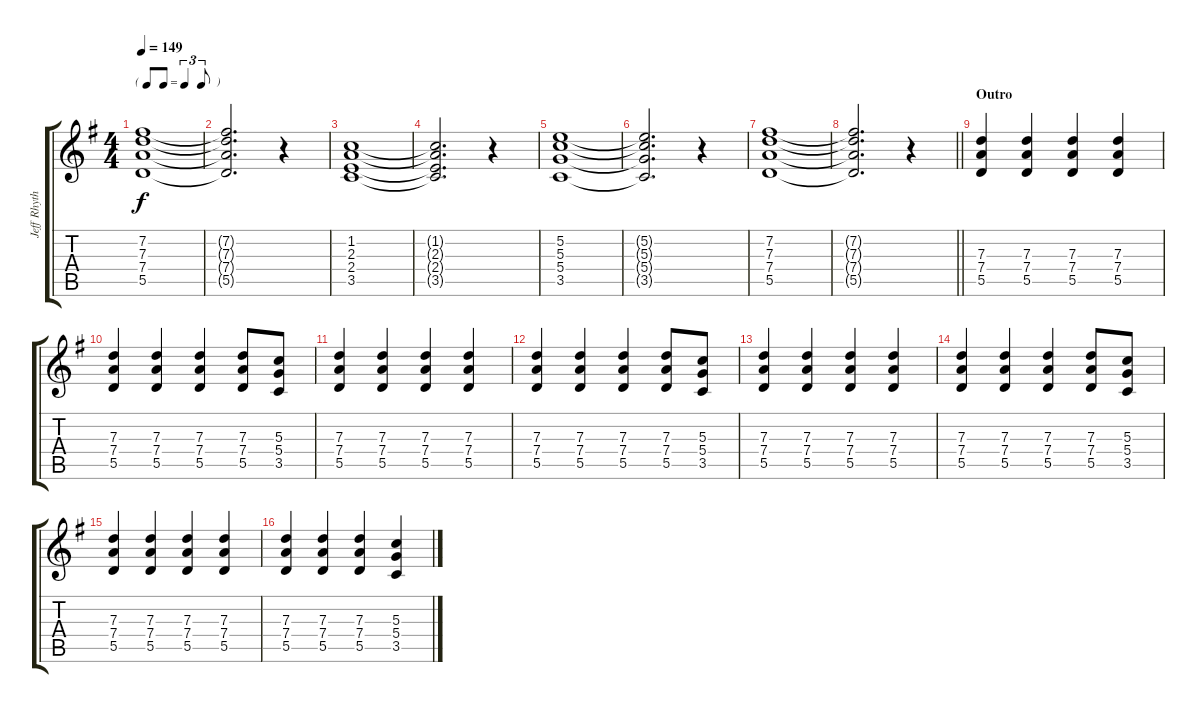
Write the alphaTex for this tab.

\track ("Jeff Rhythm" "Jeff Rhyth") {instrument distortionguitar}
\staff {score tabs}
\tuning (E4 B3 G3 D3 A2 D2) {hide}
\ts (4 4)
\tf triplet8th
\tempo 149
\clef g2
\ks g
(7.2 7.3 7.4 5.5).1{dy f instrument distortionguitar} |
(7.2{t} 7.3{t} 7.4{t} 5.5{t}).2{d} r.4 |
(1.2 2.3 2.4 3.5).1 |
(1.2{t} 2.3{t} 2.4{t} 3.5{t}).2{d} r.4 |
(5.2 5.3 5.4 3.5).1 |
(5.2{t} 5.3{t} 5.4{t} 3.5{t}).2{d} r.4 |
(7.2 7.3 7.4 5.5).1 |
\barLineRight lightlight
(7.2{t} 7.3{t} 7.4{t} 5.5{t}).2{d} r.4 |
\section ("" "Outro")
(7.3 7.4 5.5).4 (7.3 7.4 5.5).4 (7.3 7.4 5.5).4 (7.3 7.4 5.5).4 |
(7.3 7.4 5.5).4 (7.3 7.4 5.5).4 (7.3 7.4 5.5).4 (7.3 7.4 5.5).8 (5.3 5.4 3.5).8 |
(7.3 7.4 5.5).4 (7.3 7.4 5.5).4 (7.3 7.4 5.5).4 (7.3 7.4 5.5).4 |
(7.3 7.4 5.5).4 (7.3 7.4 5.5).4 (7.3 7.4 5.5).4 (7.3 7.4 5.5).8 (5.3 5.4 3.5).8 |
(7.3 7.4 5.5).4 (7.3 7.4 5.5).4 (7.3 7.4 5.5).4 (7.3 7.4 5.5).4 |
(7.3 7.4 5.5).4 (7.3 7.4 5.5).4 (7.3 7.4 5.5).4 (7.3 7.4 5.5).8 (5.3 5.4 3.5).8 |
(7.3 7.4 5.5).4 (7.3 7.4 5.5).4 (7.3 7.4 5.5).4 (7.3 7.4 5.5).4 |
(7.3 7.4 5.5).4 (7.3 7.4 5.5).4 (7.3 7.4 5.5).4 (5.3 5.4 3.5).4
